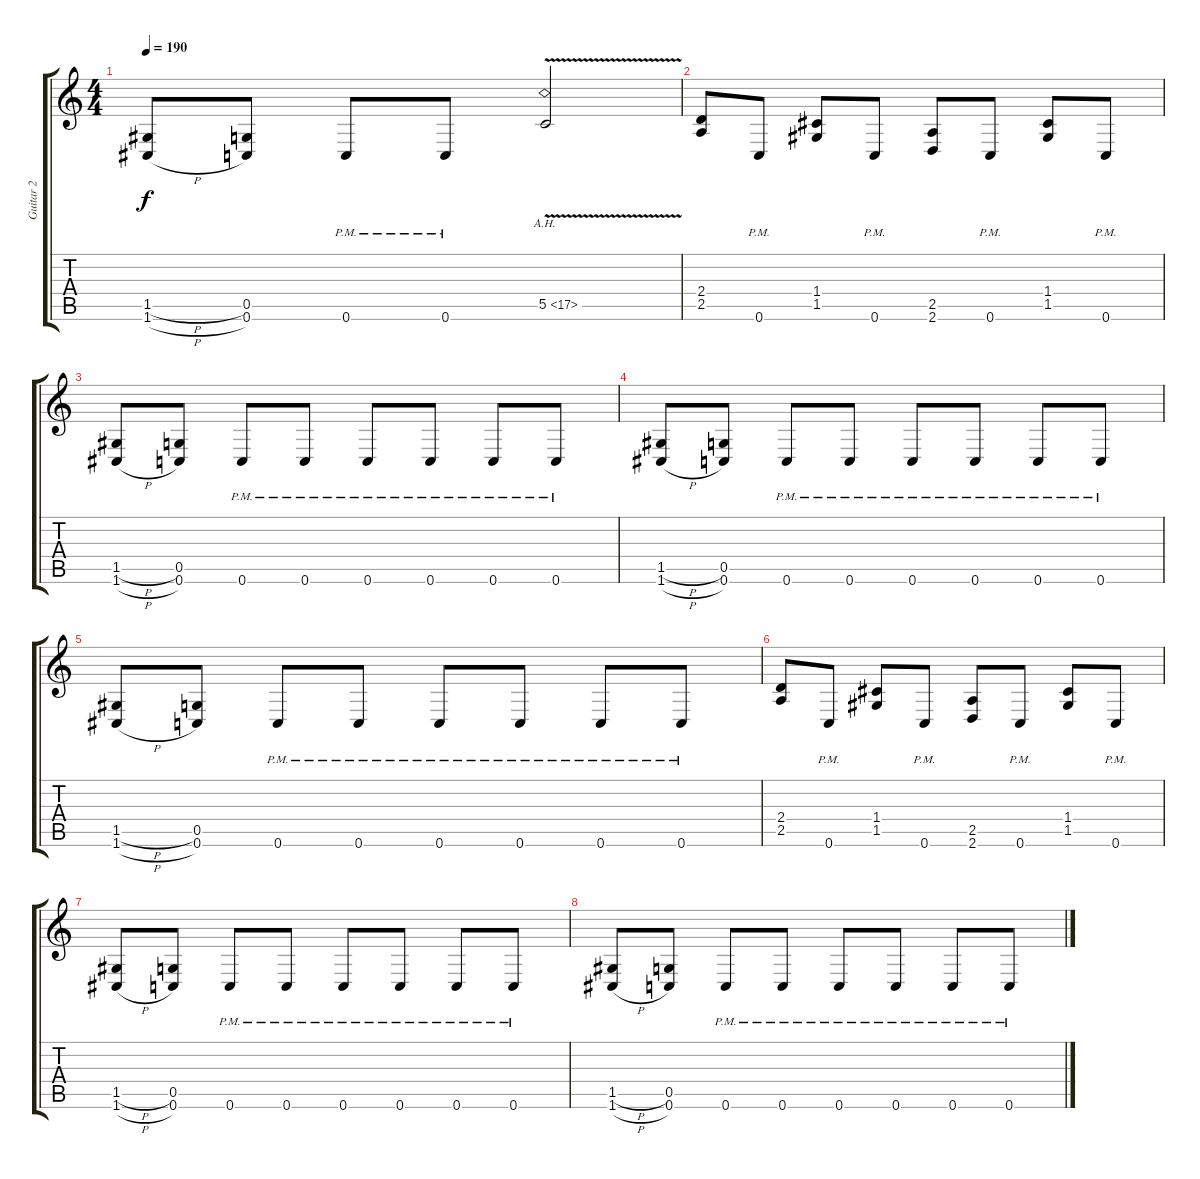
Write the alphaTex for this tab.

\track ("Guitar 2" "Guitar 2") {instrument distortionguitar}
\staff {score tabs}
\tuning (D4 A3 F3 C3 G2 C2) {hide}
\ts (4 4)
\tempo 190
\clef g2
\ks c
(1.5{h} 1.6{h}).8{dy f} (0.5 0.6).8 0.6{pm}.8 0.6{pm}.8 5.5{ah 12 v}.2 |
(2.4 2.5).8 0.6{pm}.8 (1.4 1.5).8 0.6{pm}.8 (2.5 2.6).8 0.6{pm}.8 (1.4 1.5).8 0.6{pm}.8 |
(1.5{h} 1.6{h}).8 (0.5 0.6).8 0.6{pm}.8 0.6{pm}.8 0.6{pm}.8 0.6{pm}.8 0.6{pm}.8 0.6{pm}.8 |
(1.5{h} 1.6{h}).8 (0.5 0.6).8 0.6{pm}.8 0.6{pm}.8 0.6{pm}.8 0.6{pm}.8 0.6{pm}.8 0.6{pm}.8 |
(1.5{h} 1.6{h}).8 (0.5 0.6).8 0.6{pm}.8 0.6{pm}.8 0.6{pm}.8 0.6{pm}.8 0.6{pm}.8 0.6{pm}.8 |
(2.4 2.5).8 0.6{pm}.8 (1.4 1.5).8 0.6{pm}.8 (2.5 2.6).8 0.6{pm}.8 (1.4 1.5).8 0.6{pm}.8 |
(1.5{h} 1.6{h}).8 (0.5 0.6).8 0.6{pm}.8 0.6{pm}.8 0.6{pm}.8 0.6{pm}.8 0.6{pm}.8 0.6{pm}.8 |
(1.5{h} 1.6{h}).8 (0.5 0.6).8 0.6{pm}.8 0.6{pm}.8 0.6{pm}.8 0.6{pm}.8 0.6{pm}.8 0.6{pm}.8
